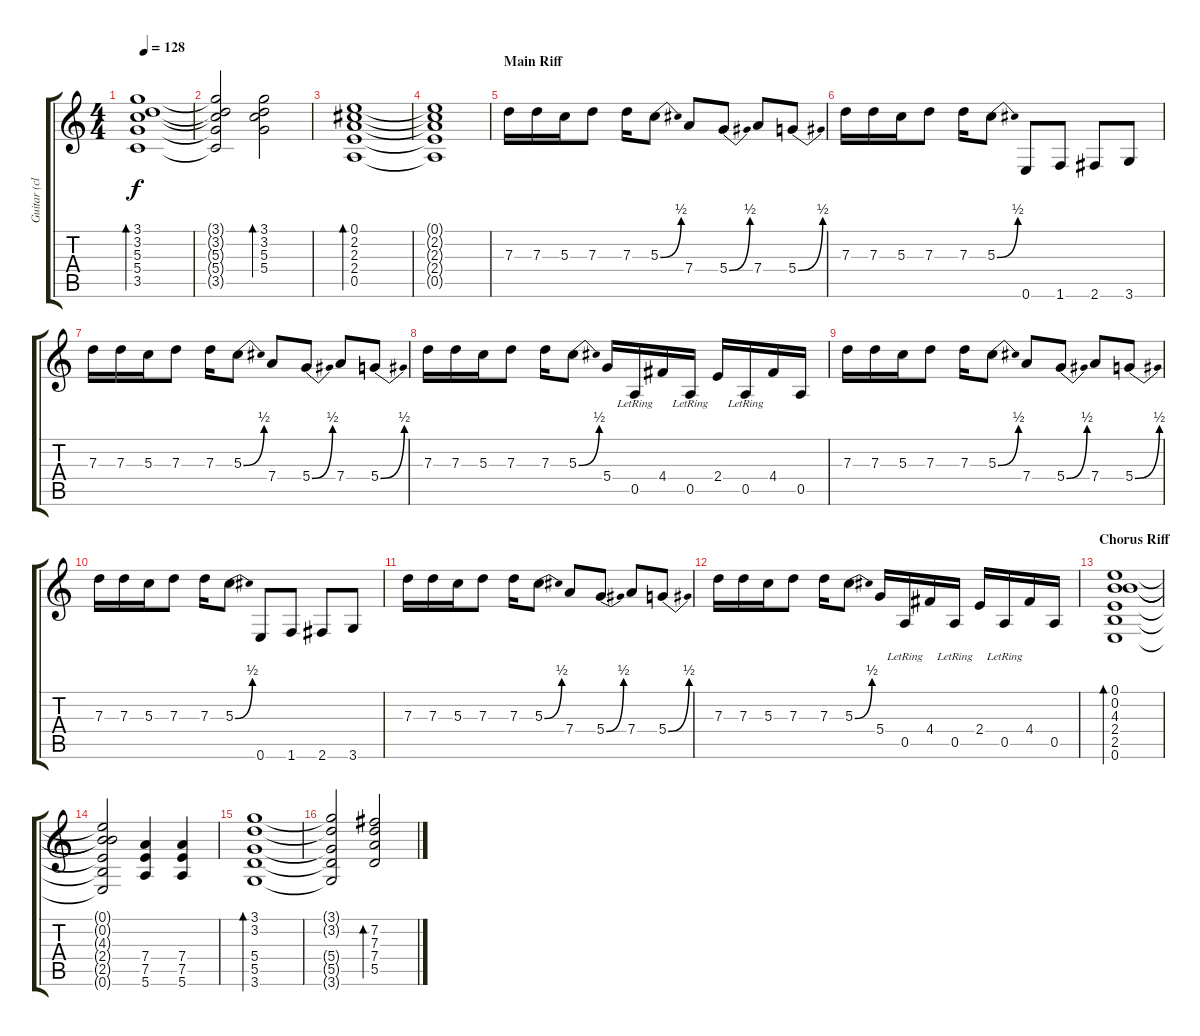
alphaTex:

\track ("Guitar (clean)" "Guitar (cl") {instrument electricguitarclean}
\staff {score tabs}
\tuning (E4 B3 G3 D3 A2 E2) {hide}
\ts (4 4)
\tempo 128
\clef g2
\ks c
(3.1 3.2 5.3 5.4 3.5).1{bd 120 dy f} |
(3.1{t} 3.2{t} 5.3{t} 5.4{t} 3.5{t}).2 (3.1 3.2 5.3 5.4).2{bd 120} |
(0.1 2.2 2.3 2.4 0.5).1{bd 120} |
(0.1{t} 2.2{t} 2.3{t} 2.4{t} 0.5{t}).1 |
\section ("" "Main Riff")
7.3.16 7.3.16 5.3.16 7.3.8 7.3.16 5.3{be (bend 0 0 60 2)}.8 7.4.8 5.4{be (bend 0 0 60 2)}.8 7.4.8 5.4{be (bend 0 0 60 2)}.8 |
7.3.16 7.3.16 5.3.16 7.3.8 7.3.16 5.3{be (bend 0 0 60 2)}.8 0.6.8 1.6.8 2.6.8 3.6.8 |
7.3.16 7.3.16 5.3.16 7.3.8 7.3.16 5.3{be (bend 0 0 60 2)}.8 7.4.8 5.4{be (bend 0 0 60 2)}.8 7.4.8 5.4{be (bend 0 0 60 2)}.8 |
7.3.16 7.3.16 5.3.16 7.3.8 7.3.16 5.3{be (bend 0 0 60 2)}.8 5.4.16 0.5{lr}.16 4.4.16 0.5{lr}.16 2.4.16 0.5{lr}.16 4.4.16 0.5.16 |
7.3.16 7.3.16 5.3.16 7.3.8 7.3.16 5.3{be (bend 0 0 60 2)}.8 7.4.8 5.4{be (bend 0 0 60 2)}.8 7.4.8 5.4{be (bend 0 0 60 2)}.8 |
7.3.16 7.3.16 5.3.16 7.3.8 7.3.16 5.3{be (bend 0 0 60 2)}.8 0.6.8 1.6.8 2.6.8 3.6.8 |
7.3.16 7.3.16 5.3.16 7.3.8 7.3.16 5.3{be (bend 0 0 60 2)}.8 7.4.8 5.4{be (bend 0 0 60 2)}.8 7.4.8 5.4{be (bend 0 0 60 2)}.8 |
7.3.16 7.3.16 5.3.16 7.3.8 7.3.16 5.3{be (bend 0 0 60 2)}.8 5.4.16 0.5{lr}.16 4.4.16 0.5{lr}.16 2.4.16 0.5{lr}.16 4.4.16 0.5.16 |
\section ("" "Chorus Riff")
(0.1 0.2 4.3 2.4 2.5 0.6).1{bd 120} |
(0.1{t} 0.2{t} 4.3{t} 2.4{t} 2.5{t} 0.6{t}).2 (7.4 7.5 5.6).4 (7.4 7.5 5.6).4 |
(3.1 3.2 5.4 5.5 3.6).1{bd 120} |
(3.1{t} 3.2{t} 5.4{t} 5.5{t} 3.6{t}).2 (7.2 7.3 7.4 5.5).2{bd 120}
